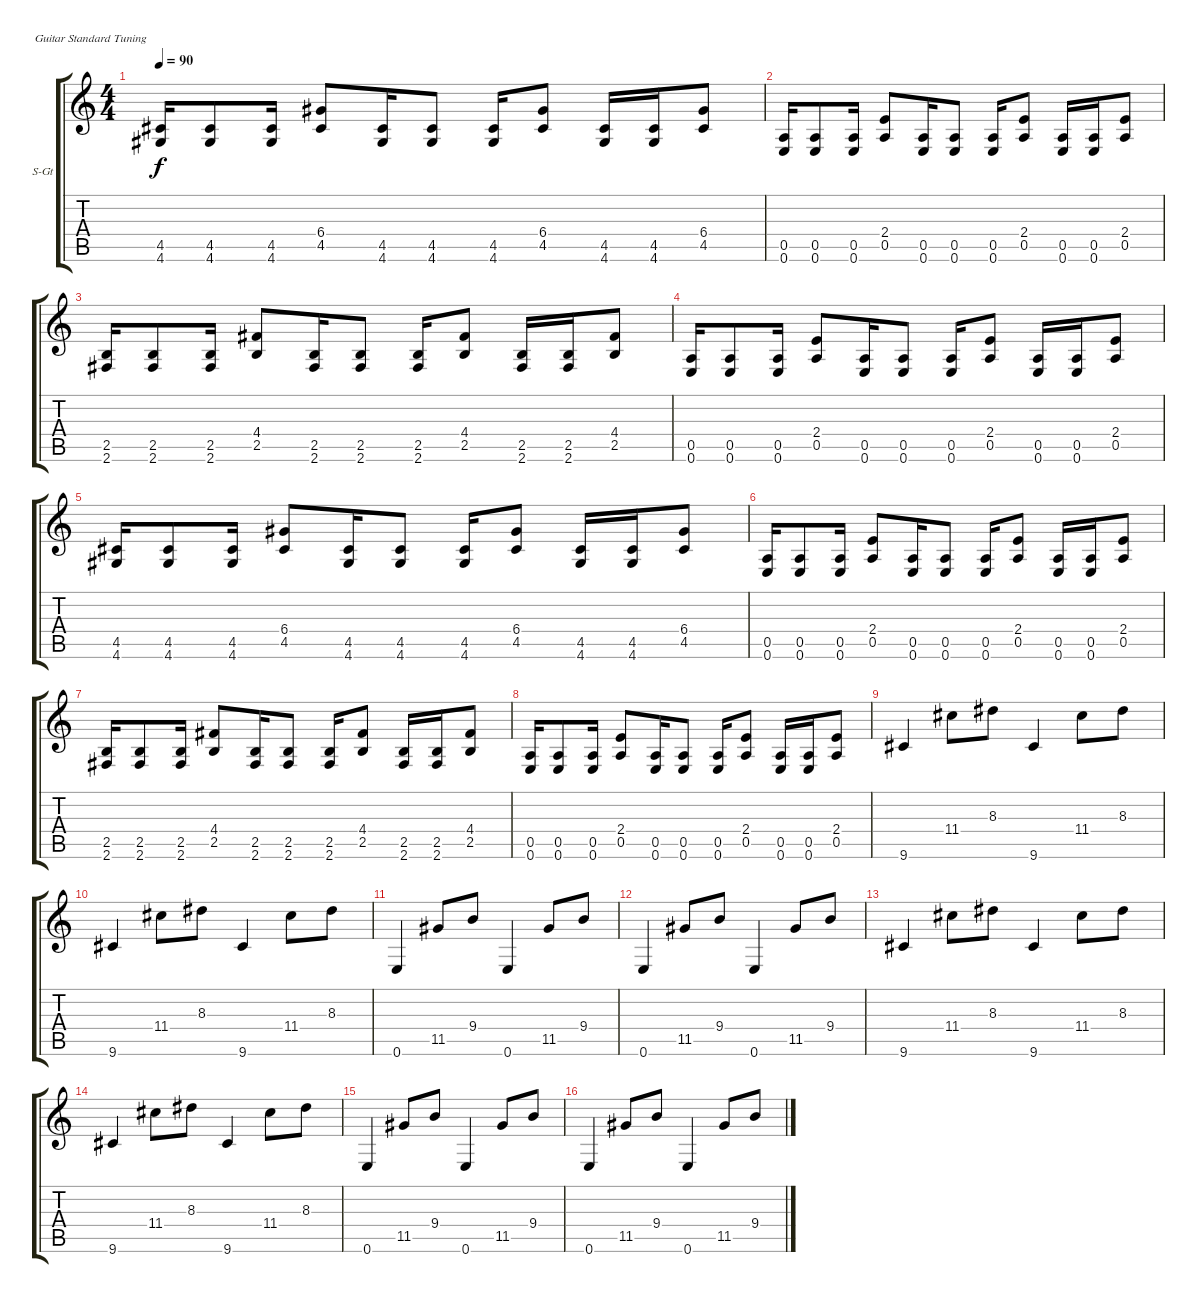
\bracketExtendMode groupsimilarinstruments
\firstSystemTrackNameOrientation horizontal
\otherSystemsTrackNameOrientation horizontal
\track ("guitar" "S-Gt") {instrument acousticguitarsteel}
\staff {score tabs}
\tuning (E4 B3 G3 D3 A2 E2)
\ts (4 4)
\tempo 90
\clef g2
\ks c
(4.5 4.6).16{dy f} (4.5 4.6).8 (4.5 4.6).16 (6.4 4.5).8 (4.5 4.6).16 (4.5 4.6).8 (4.5 4.6).16 (6.4 4.5).8 (4.5 4.6).16 (4.5 4.6).16 (6.4 4.5).8 |
(0.5 0.6).16 (0.5 0.6).8 (0.5 0.6).16 (2.4 0.5).8 (0.5 0.6).16 (0.5 0.6).8 (0.5 0.6).16 (2.4 0.5).8 (0.5 0.6).16 (0.5 0.6).16 (2.4 0.5).8 |
(2.5 2.6).16 (2.5 2.6).8 (2.5 2.6).16 (4.4 2.5).8 (2.5 2.6).16 (2.5 2.6).8 (2.5 2.6).16 (4.4 2.5).8 (2.5 2.6).16 (2.5 2.6).16 (4.4 2.5).8 |
(0.5 0.6).16 (0.5 0.6).8 (0.5 0.6).16 (2.4 0.5).8 (0.5 0.6).16 (0.5 0.6).8 (0.5 0.6).16 (2.4 0.5).8 (0.5 0.6).16 (0.5 0.6).16 (2.4 0.5).8 |
(4.5 4.6).16 (4.5 4.6).8 (4.5 4.6).16 (6.4 4.5).8 (4.5 4.6).16 (4.5 4.6).8 (4.5 4.6).16 (6.4 4.5).8 (4.5 4.6).16 (4.5 4.6).16 (6.4 4.5).8 |
(0.5 0.6).16 (0.5 0.6).8 (0.5 0.6).16 (2.4 0.5).8 (0.5 0.6).16 (0.5 0.6).8 (0.5 0.6).16 (2.4 0.5).8 (0.5 0.6).16 (0.5 0.6).16 (2.4 0.5).8 |
(2.5 2.6).16 (2.5 2.6).8 (2.5 2.6).16 (4.4 2.5).8 (2.5 2.6).16 (2.5 2.6).8 (2.5 2.6).16 (4.4 2.5).8 (2.5 2.6).16 (2.5 2.6).16 (4.4 2.5).8 |
(0.5 0.6).16 (0.5 0.6).8 (0.5 0.6).16 (2.4 0.5).8 (0.5 0.6).16 (0.5 0.6).8 (0.5 0.6).16 (2.4 0.5).8 (0.5 0.6).16 (0.5 0.6).16 (2.4 0.5).8 |
9.6.4 11.4.8 8.3.8 9.6.4 11.4.8 8.3.8 |
9.6.4 11.4.8 8.3.8 9.6.4 11.4.8 8.3.8 |
0.6.4 11.5.8 9.4.8 0.6.4 11.5.8 9.4.8 |
0.6.4 11.5.8 9.4.8 0.6.4 11.5.8 9.4.8 |
9.6.4 11.4.8 8.3.8 9.6.4 11.4.8 8.3.8 |
9.6.4 11.4.8 8.3.8 9.6.4 11.4.8 8.3.8 |
0.6.4 11.5.8 9.4.8 0.6.4 11.5.8 9.4.8 |
0.6.4 11.5.8 9.4.8 0.6.4 11.5.8 9.4.8
